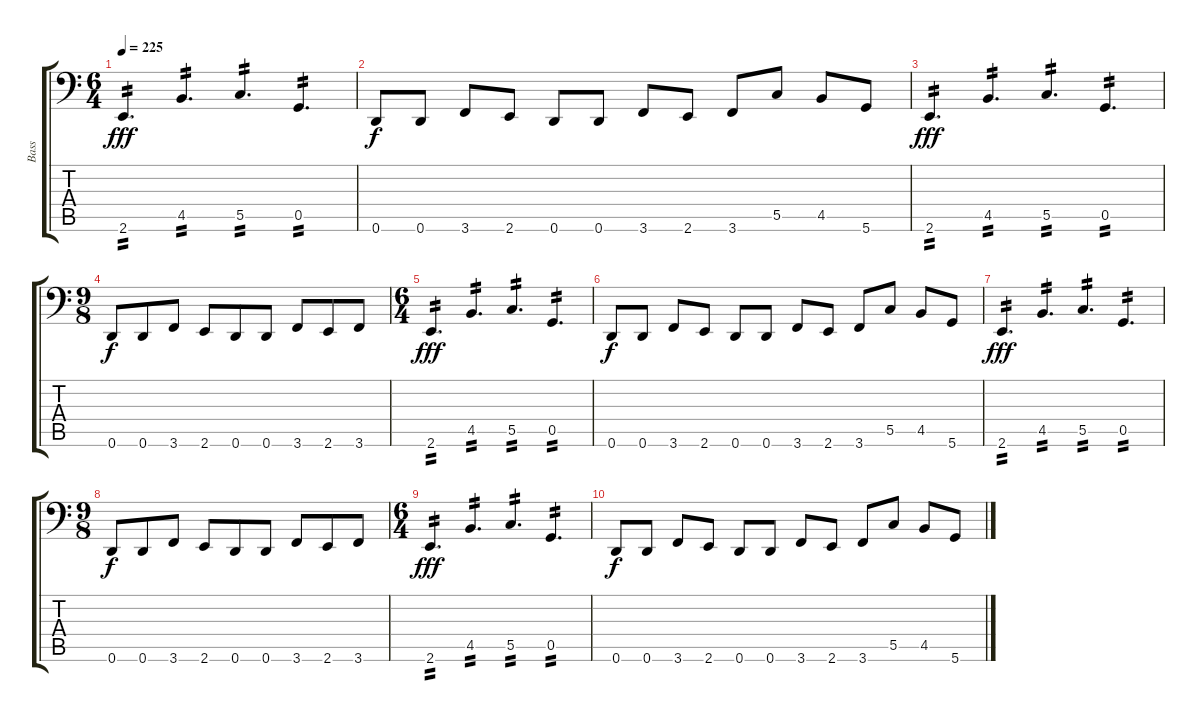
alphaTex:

\track ("Bass" "Bass") {instrument electricbasspick}
\staff {score tabs}
\tuning (D3 A2 F2 C2 G1 D1) {hide}
\ts (6 4)
\tempo 225
\clef f4
\ks c
2.6.4{d tp 2 dy fff} 4.5.4{d tp 2} 5.5.4{d tp 2} 0.5.4{d tp 2} |
0.6.8{dy f} 0.6.8 3.6.8 2.6.8 0.6.8 0.6.8 3.6.8 2.6.8 3.6.8 5.5.8 4.5.8 5.6.8 |
2.6.4{d tp 2 dy fff} 4.5.4{d tp 2} 5.5.4{d tp 2} 0.5.4{d tp 2} |
\ts (9 8)
0.6.8{dy f} 0.6.8 3.6.8 2.6.8 0.6.8 0.6.8 3.6.8 2.6.8 3.6.8 |
\ts (6 4)
2.6.4{d tp 2 dy fff} 4.5.4{d tp 2} 5.5.4{d tp 2} 0.5.4{d tp 2} |
0.6.8{dy f} 0.6.8 3.6.8 2.6.8 0.6.8 0.6.8 3.6.8 2.6.8 3.6.8 5.5.8 4.5.8 5.6.8 |
2.6.4{d tp 2 dy fff} 4.5.4{d tp 2} 5.5.4{d tp 2} 0.5.4{d tp 2} |
\ts (9 8)
0.6.8{dy f} 0.6.8 3.6.8 2.6.8 0.6.8 0.6.8 3.6.8 2.6.8 3.6.8 |
\ts (6 4)
2.6.4{d tp 2 dy fff} 4.5.4{d tp 2} 5.5.4{d tp 2} 0.5.4{d tp 2} |
0.6.8{dy f} 0.6.8 3.6.8 2.6.8 0.6.8 0.6.8 3.6.8 2.6.8 3.6.8 5.5.8 4.5.8 5.6.8
